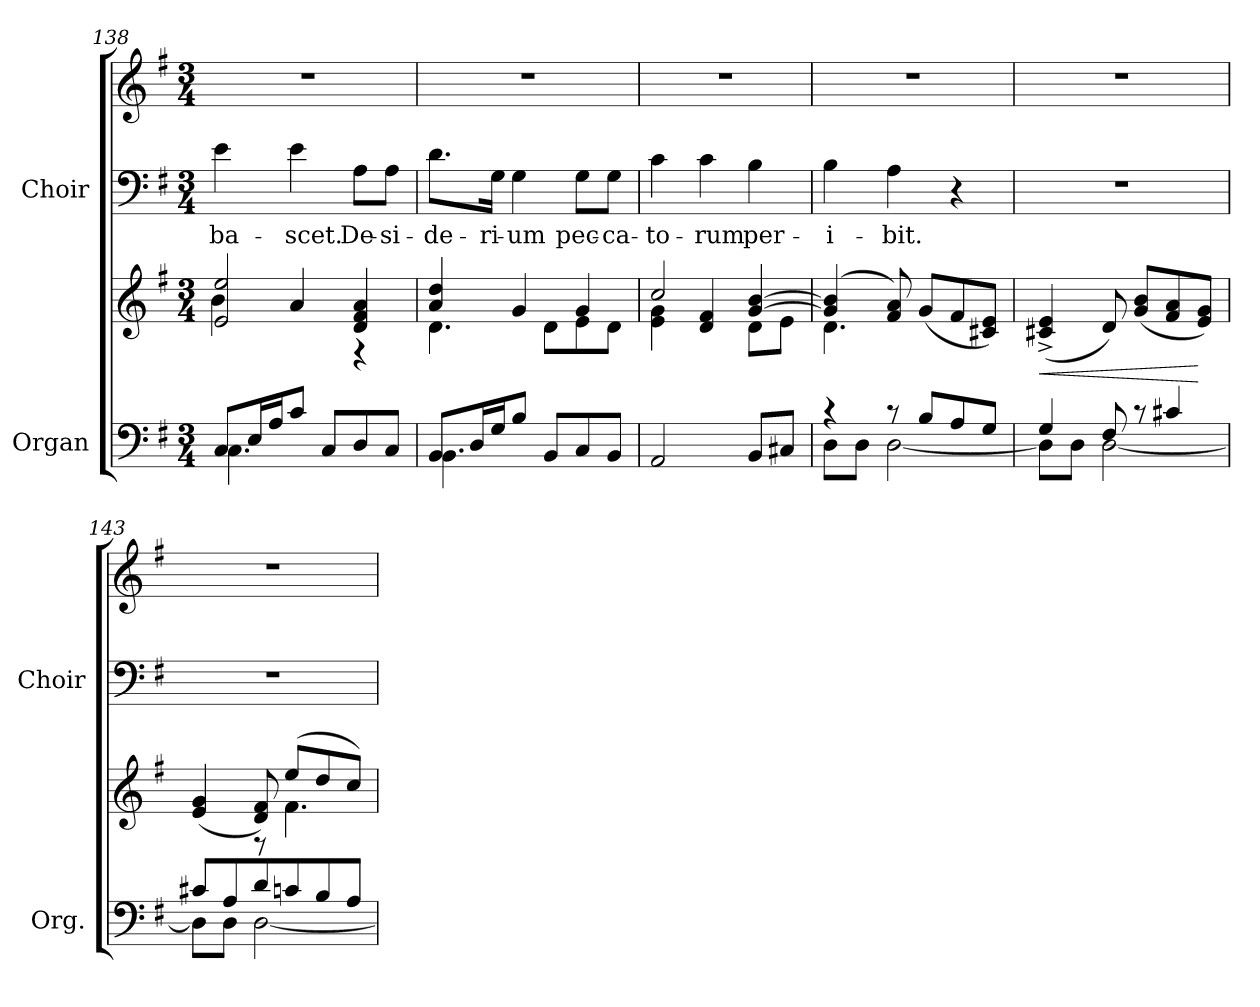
**kern	**kern	**dynam	**kern	**text	**kern
*part2	*part2	*part2	*part1	*part1	*part1
*staff4	*staff3	*staff3/4	*staff2	*staff2	*staff1
*I"Organ	*	*	*I"Choir	*	*
*I'Org.	*	*	*I'Choir	*	*
*clefF4	*clefG2	*	*clefF4	*	*clefG2
*k[f#]	*k[f#]	*	*k[f#]	*	*k[f#]
*G:	*G:	*	*G:	*	*G:
*M3/4	*M3/4	*	*M3/4	*	*M3/4
=138	=138	=138	=138	=138	=138
*^	*^	*	*	*	*
!	!	!	!	!	!	!LO:LY:b:color=#000000	!LO:N:vis=1
8Ci/L	4.Ci\	2ei/ 2eei	4bi\	.	4ei\	-ba-	2.r
16Ei/L	.	.	.	.	.	.	.
16Ai/J	.	.	.	.	.	.	.
!	!	!	!	!	!	!LO:LY:b:color=#000000	!
8ci/J	.	.	4ai/	.	4ei\	-scet.	.
8Ci/L	4.ryy	.	.	.	.	.	.
!	!	!	!	!	!	!LO:LY:b:color=#000000	!
8Di/	.	4di/ 4f#i 4ai	4r	.	8Ai\L	De-	.
!	!	!	!	!	!	!LO:LY:b:color=#000000	!
8Ci/J	.	.	.	.	8Ai\J	-si-	.
!!LO:PB:g=z
=139	=139	=139	=139	=139	=139	=139	=139
!	!	!	!	!	!	!LO:LY:b:color=#000000	!LO:N:vis=1
8BBi/L	4.BBi\	4ai/ 4ddi	4.di\	.	8.di\L	-de-	2.r
16Di/L	.	.	.	.	.	.	.
!	!	!	!	!	!	!LO:LY:b:color=#000000	!
16Gi/J	.	.	.	.	16Gi\Jk	-ri-	.
!	!	!	!	!	!	!LO:LY:b:color=#000000	!
8Bi/J	.	4gi/	.	.	4Gi\	-um	.
8BBi/L	4.ryy	.	8di\L	.	.	.	.
!	!	!	!	!	!	!LO:LY:b:color=#000000	!
8Ci/	.	4gi/	8ei\	.	8Gi\L	pec-	.
!	!	!	!	!	!	!LO:LY:b:color=#000000	!
8BBi/J	.	.	8di\J	.	8Gi\J	-ca-	.
*v	*v	*	*	*	*	*	*
=140	=140	=140	=140	=140	=140	=140
!	!	!	!	!	!LO:LY:b:color=#000000	!LO:N:vis=1
2AAi/	2cci/	4ei\ 4gi	.	4ci\	-to-	2.r
!	!	!	!	!	!LO:LY:b:color=#000000	!
.	.	4di/ 4f#i	.	4ci\	-rum	.
!	!	!	!	!	!LO:LY:b:color=#000000	!
8BBi/L	[4gi/ [4bi	8di\L	.	4Bi\	per-	.
8C#Xi/J	.	8ei\J	.	.	.	.
=141	=141	=141	=141	=141	=141	=141
*^	*	*	*	*	*	*
!	!	!	!	!	!	!LO:LY:b:color=#000000	!LO:N:vis=1
4r	8Di\L	(4gi/] 4bi]	4.di\	.	4Bi\	-i-	2.r
.	8Di\J	.	.	.	.	.	.
!	!	!	!	!	!	!LO:LY:b:color=#000000	!
8r	[2Di\	8f#i/ 8ai)	.	.	4Ai\	-bit.	.
8Bi/L	.	(8gi/L	4.ryy	.	.	.	.
8Ai/	.	8f#i/	.	.	4r	.	.
8Gi/J	.	8c#Xi/ 8eiJ)	.	.	.	.	.
*	*	*v	*v	*	*	*	*
=142	=142	=142	=142	=142	=142	=142
!	!	!	!LO:HP:b	!LO:N:vis=1	!	!LO:N:vis=1
4Gi/	8Di\L]	(4c#Xi/^ 4ei^	<	2.r	.	2.r
.	8Di\J	.	.	.	.	.
8F#i/	[2Di\	8di/)	.	.	.	.
8r	.	(8gi/ 8biL	.	.	.	.
4c#Xi/	.	8f#i/ 8ai	.	.	.	.
.	.	8ei/ 8giJ)	[	.	.	.
=143	=143	=143	=143	=143	=143	=143
*	*	*^	*	*	*	*
!	!	!	!	!	!LO:N:vis=1	!	!LO:N:vis=1
8c#Xi/L	8Di\L]	(4ei/ 4gi	4ryy	.	2.r	.	2.r
8Ai/	8Di\J	.	.	.	.	.	.
8di/	[2Di\	8di/ 8f#i)	8r	.	.	.	.
8cni/	.	(8eei/L	4.f#i\	.	.	.	.
8Bi/	.	8ddi/	.	.	.	.	.
8Ai/J	.	8cci/J)	.	.	.	.	.
*v	*v	*	*	*	*	*	*
*	*v	*v	*	*	*	*
=	=	=	=	=	=
*-	*-	*-	*-	*-	*-
